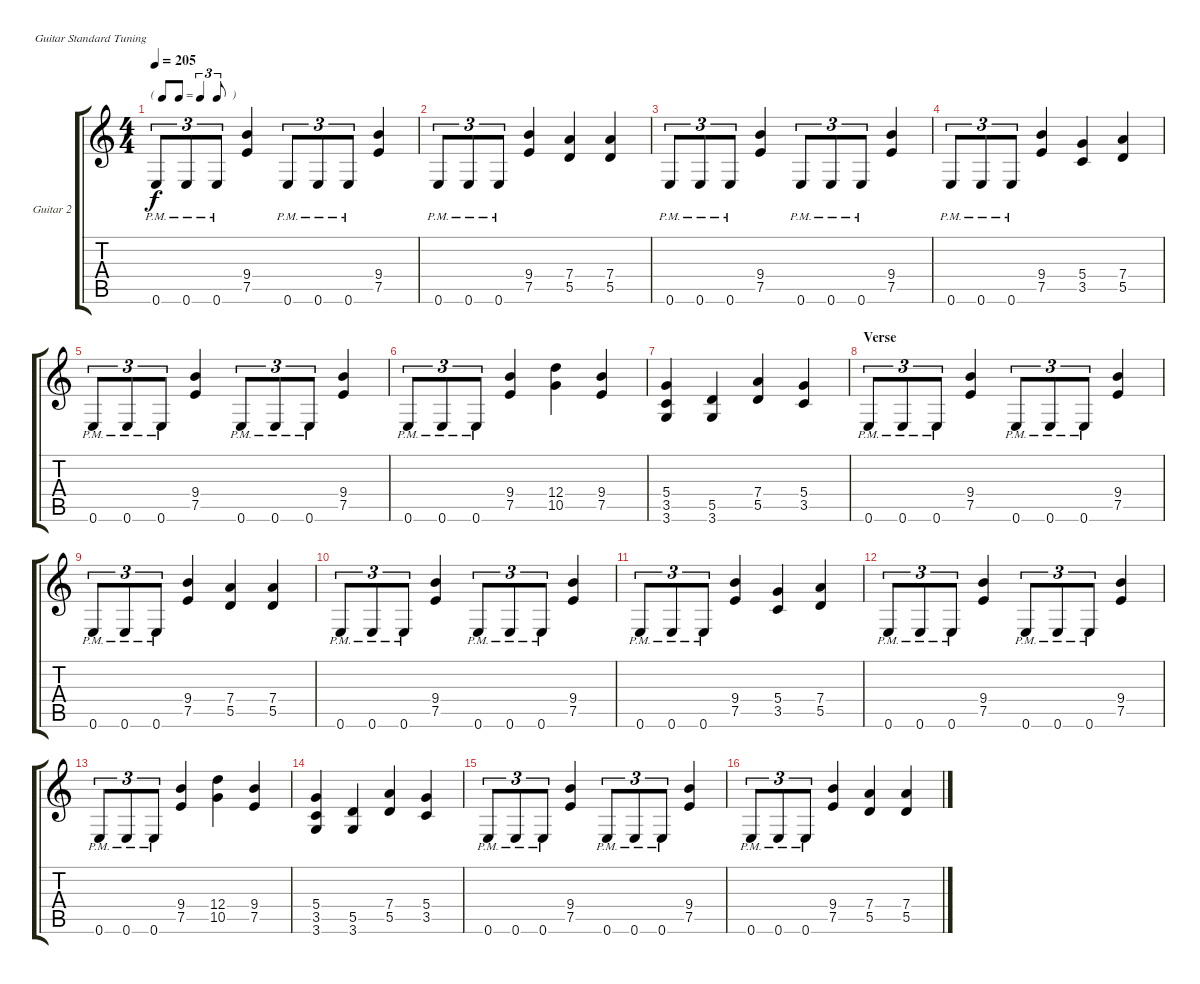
\bracketExtendMode groupsimilarinstruments
\firstSystemTrackNameOrientation horizontal
\otherSystemsTrackNameOrientation horizontal
\track ("Guitar 2" "Guitar 2") {instrument distortionguitar}
\staff {score tabs}
\tuning (E4 B3 G3 D3 A2 E2)
\ts (4 4)
\tf triplet8th
\tempo 205
\clef g2
\scale
0.333333
\ks c
0.6{pm}.8{tu (3 2) dy f} 0.6{pm}.8{tu (3 2)} 0.6{pm}.8{tu (3 2)} (9.4 7.5).4 0.6{pm}.8{tu (3 2)} 0.6{pm}.8{tu (3 2)} 0.6{pm}.8{tu (3 2)} (9.4 7.5).4 |
\scale
0.333333 0.6{pm}.8{tu (3 2)} 0.6{pm}.8{tu (3 2)} 0.6{pm}.8{tu (3 2)} (9.4 7.5).4 (7.4 5.5).4 (7.4 5.5).4 |
\scale
0.333333 0.6{pm}.8{tu (3 2)} 0.6{pm}.8{tu (3 2)} 0.6{pm}.8{tu (3 2)} (9.4 7.5).4 0.6{pm}.8{tu (3 2)} 0.6{pm}.8{tu (3 2)} 0.6{pm}.8{tu (3 2)} (9.4 7.5).4 |
\scale
0.333333 0.6{pm}.8{tu (3 2)} 0.6{pm}.8{tu (3 2)} 0.6{pm}.8{tu (3 2)} (9.4 7.5).4 (5.4 3.5).4 (7.4 5.5).4 |
\scale
0.333333 0.6{pm}.8{tu (3 2)} 0.6{pm}.8{tu (3 2)} 0.6{pm}.8{tu (3 2)} (9.4 7.5).4 0.6{pm}.8{tu (3 2)} 0.6{pm}.8{tu (3 2)} 0.6{pm}.8{tu (3 2)} (9.4 7.5).4 |
\scale
0.333333 0.6{pm}.8{tu (3 2)} 0.6{pm}.8{tu (3 2)} 0.6{pm}.8{tu (3 2)} (9.4 7.5).4 (12.4 10.5).4 (9.4 7.5).4 |
\scale
0.333333 (5.4 3.5 3.6).4 (5.5 3.6).4 (7.4 5.5).4 (5.4 3.5).4 |
\section ("" "Verse")
\scale
0.333333 0.6{pm}.8{tu (3 2)} 0.6{pm}.8{tu (3 2)} 0.6{pm}.8{tu (3 2)} (9.4 7.5).4 0.6{pm}.8{tu (3 2)} 0.6{pm}.8{tu (3 2)} 0.6{pm}.8{tu (3 2)} (9.4 7.5).4 |
\scale
0.333333 0.6{pm}.8{tu (3 2)} 0.6{pm}.8{tu (3 2)} 0.6{pm}.8{tu (3 2)} (9.4 7.5).4 (7.4 5.5).4 (7.4 5.5).4 |
\scale
0.333333 0.6{pm}.8{tu (3 2)} 0.6{pm}.8{tu (3 2)} 0.6{pm}.8{tu (3 2)} (9.4 7.5).4 0.6{pm}.8{tu (3 2)} 0.6{pm}.8{tu (3 2)} 0.6{pm}.8{tu (3 2)} (9.4 7.5).4 |
\scale
0.333333 0.6{pm}.8{tu (3 2)} 0.6{pm}.8{tu (3 2)} 0.6{pm}.8{tu (3 2)} (9.4 7.5).4 (5.4 3.5).4 (7.4 5.5).4 |
\scale
0.333333 0.6{pm}.8{tu (3 2)} 0.6{pm}.8{tu (3 2)} 0.6{pm}.8{tu (3 2)} (9.4 7.5).4 0.6{pm}.8{tu (3 2)} 0.6{pm}.8{tu (3 2)} 0.6{pm}.8{tu (3 2)} (9.4 7.5).4 |
\scale
0.333333 0.6{pm}.8{tu (3 2)} 0.6{pm}.8{tu (3 2)} 0.6{pm}.8{tu (3 2)} (9.4 7.5).4 (12.4 10.5).4 (9.4 7.5).4 |
\scale
0.333333 (5.4 3.5 3.6).4 (5.5 3.6).4 (7.4 5.5).4 (5.4 3.5).4 |
\scale
0.333333 0.6{pm}.8{tu (3 2)} 0.6{pm}.8{tu (3 2)} 0.6{pm}.8{tu (3 2)} (9.4 7.5).4 0.6{pm}.8{tu (3 2)} 0.6{pm}.8{tu (3 2)} 0.6{pm}.8{tu (3 2)} (9.4 7.5).4 |
\scale
0.333333 0.6{pm}.8{tu (3 2)} 0.6{pm}.8{tu (3 2)} 0.6{pm}.8{tu (3 2)} (9.4 7.5).4 (7.4 5.5).4 (7.4 5.5).4
